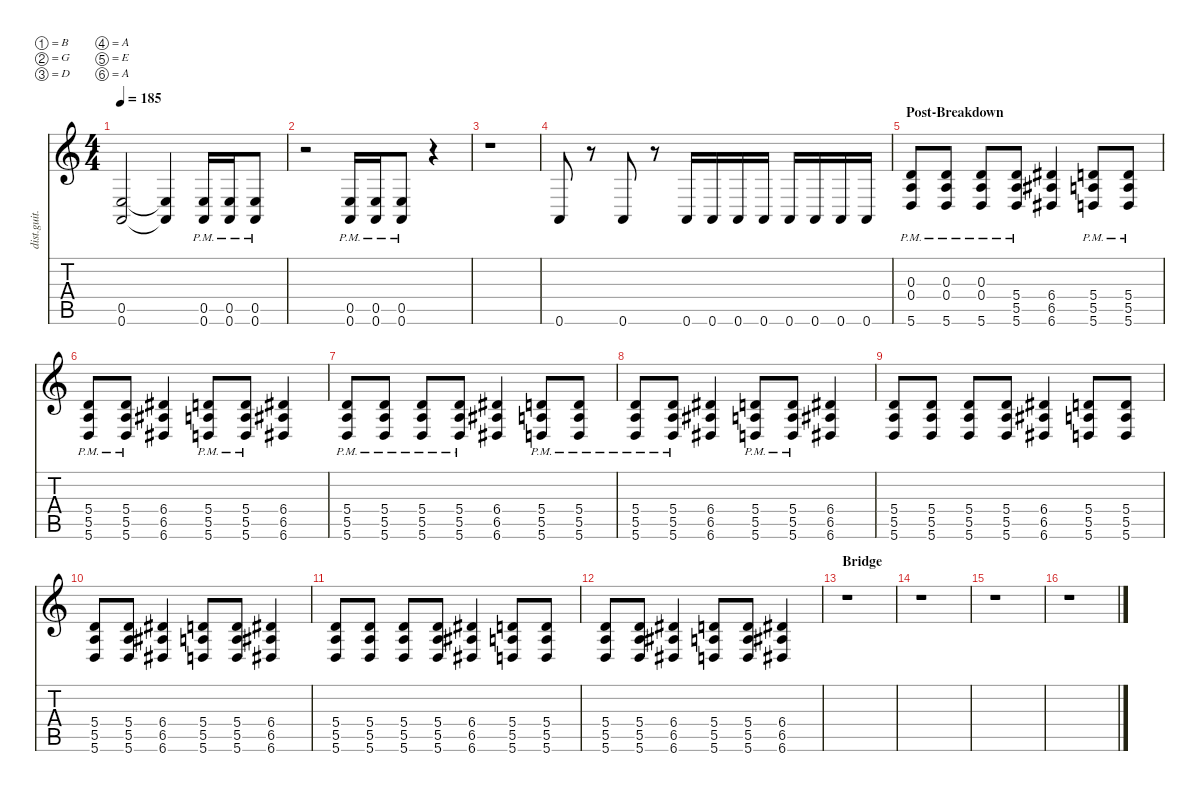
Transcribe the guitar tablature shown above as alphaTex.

\defaultSystemsLayout 4
\hideDynamics
\bracketExtendMode nobrackets
\track ("Distortion Guitar - Petr" "dist.guit.") {instrument distortionguitar}
\staff {score tabs}
\tuning (B3 G3 D3 A2 E2 A1)
\ts (4 4)
\tempo 185
\clef g2
\ks c
(0.6 0.5).2{dy mf} (0.6{t} 0.5{t}).4 (0.6{pm} 0.5{pm}).16 (0.6{pm} 0.5{pm}).16 (0.6{pm} 0.5{pm}).8 |
r.2 (0.6{pm} 0.5{pm}).16 (0.6{pm} 0.5{pm}).16 (0.6{pm} 0.5{pm}).8 r.4 |
r.1 |
0.6.8 r.8 0.6.8 r.8 0.6.16 0.6.16 0.6.16 0.6.16 0.6.16 0.6.16 0.6.16 0.6.16 |
\section ("" "Post-Breakdown")
(5.6{pm} 0.3{pm} 0.4{pm}).8 (5.6{pm} 0.3{pm} 0.4{pm}).8 (5.6{pm} 0.3{pm} 0.4{pm}).8 (5.6{pm} 5.4{pm} 5.5{pm}).8 (6.6{acc #} 6.4{acc #} 6.5{acc #}).4 (5.6{pm} 5.4{pm} 5.5{pm}).8 (5.6{pm} 5.4{pm} 5.5{pm}).8 |
(5.6{pm} 5.4{pm} 5.5{pm}).8 (5.6{pm} 5.4{pm} 5.5{pm}).8 (6.6{acc #} 6.4{acc #} 6.5{acc #}).4 (5.6{pm} 5.4{pm} 5.5{pm}).8 (5.6{pm} 5.4{pm} 5.5{pm}).8 (6.6{acc #} 6.4{acc #} 6.5{acc #}).4 |
(5.6{pm} 5.4{pm} 5.5{pm}).8 (5.6{pm} 5.4{pm} 5.5{pm}).8 (5.6{pm} 5.4{pm} 5.5{pm}).8 (5.6{pm} 5.4{pm} 5.5{pm}).8 (6.6{acc #} 6.4{acc #} 6.5{acc #}).4 (5.6{pm} 5.4{pm} 5.5{pm}).8 (5.6{pm} 5.4{pm} 5.5{pm}).8 |
(5.6{pm} 5.4{pm} 5.5{pm}).8 (5.6{pm} 5.4{pm} 5.5{pm}).8 (6.6{acc #} 6.4{acc #} 6.5{acc #}).4 (5.6{pm} 5.4{pm} 5.5{pm}).8 (5.6{pm} 5.4{pm} 5.5{pm}).8 (6.6{acc #} 6.4{acc #} 6.5{acc #}).4 |
(5.6 5.4 5.5).8 (5.6 5.4 5.5).8 (5.6 5.4 5.5).8 (5.6 5.4 5.5).8 (6.6{acc #} 6.4{acc #} 6.5{acc #}).4 (5.6 5.4 5.5).8 (5.6 5.4 5.5).8 |
(5.6 5.4 5.5).8 (5.6 5.4 5.5).8 (6.6{acc #} 6.4{acc #} 6.5{acc #}).4 (5.6 5.4 5.5).8 (5.6 5.4 5.5).8 (6.6{acc #} 6.4{acc #} 6.5{acc #}).4 |
(5.6 5.4 5.5).8 (5.6 5.4 5.5).8 (5.6 5.4 5.5).8 (5.6 5.4 5.5).8 (6.6{acc #} 6.4{acc #} 6.5{acc #}).4 (5.6 5.4 5.5).8 (5.6 5.4 5.5).8 |
(5.6 5.4 5.5).8 (5.6 5.4 5.5).8 (6.6{acc #} 6.4{acc #} 6.5{acc #}).4 (5.6 5.4 5.5).8 (5.6 5.4 5.5).8 (6.6{acc #} 6.4{acc #} 6.5{acc #}).4 |
\section ("" "Bridge")
r.1 |
r.1 |
r.1 |
r.1
